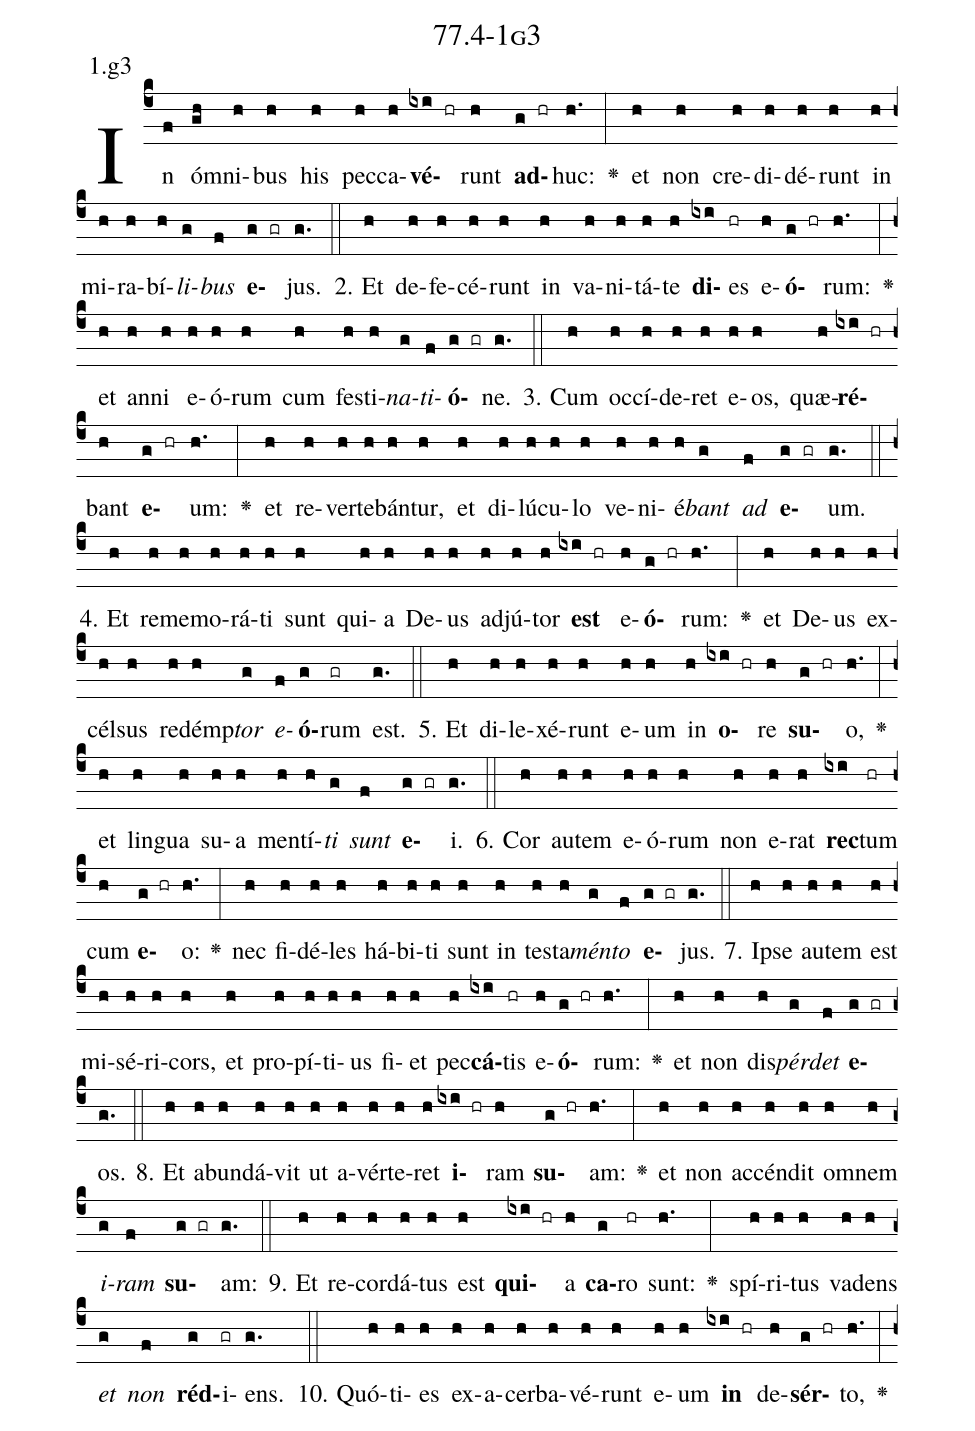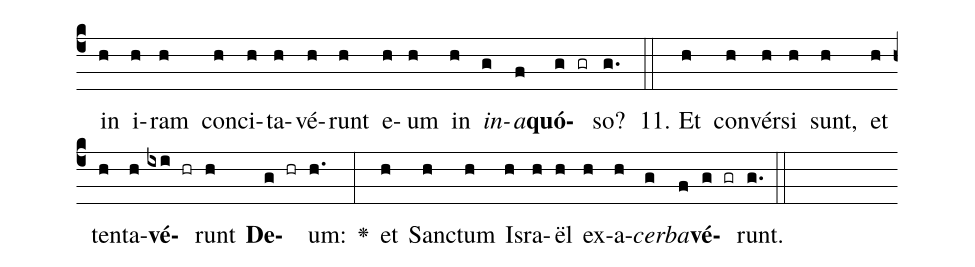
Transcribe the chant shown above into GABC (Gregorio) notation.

name: 77.4-1g3;
annotation: 1.g3;
%%
(c4)In(f) óm(gh)ni(h)bus(h) his(h) pec(h)ca(h)<b>vé</b>(ixi hr)runt(h) <b>ad</b>(g hr)huc:(h.) <v>\greheightstar</v>(:) et(h) non(h) cre(h)di(h)dé(h)runt(h) in(h) mi(h)ra(h)bí(h)<i>li</i>(g)<i>bus</i>(f) <b>e</b>(g gr)jus.(g.) (::)
2. Et(h) de(h)fe(h)cé(h)runt(h) in(h) va(h)ni(h)tá(h)te(h) <b>di</b>(ixi)es(hr) e(h)<b>ó</b>(g hr)rum:(h.) <v>\greheightstar</v>(:) et(h) an(h)ni(h) e(h)ó(h)rum(h) cum(h) fes(h)ti(h)<i>na</i>(g)<i>ti</i>(f)<b>ó</b>(g gr)ne.(g.) (::)
3. Cum(h) oc(h)cí(h)de(h)ret(h) e(h)os,(h) quæ(h)<b>ré</b>(ixi hr)bant(h) <b>e</b>(g hr)um:(h.) <v>\greheightstar</v>(:) et(h) re(h)ver(h)te(h)bán(h)tur,(h) et(h) di(h)lú(h)cu(h)lo(h) ve(h)ni(h)é(h)<i>bant</i>(g) <i>ad</i>(f) <b>e</b>(g gr)um.(g.) (::)
4. Et(h) re(h)me(h)mo(h)rá(h)ti(h) sunt(h) qui(h)a(h) De(h)us(h) ad(h)jú(h)tor(h) <b>est</b>(ixi hr) e(h)<b>ó</b>(g hr)rum:(h.) <v>\greheightstar</v>(:) et(h) De(h)us(h) ex(h)cél(h)sus(h) red(h)émp(h)<i>tor</i>(g) <i>e</i>(f)<b>ó</b>(g)rum(gr) est.(g.) (::)
5. Et(h) di(h)le(h)xé(h)runt(h) e(h)um(h) in(h) <b>o</b>(ixi hr)re(h) <b>su</b>(g hr)o,(h.) <v>\greheightstar</v>(:) et(h) lin(h)gua(h) su(h)a(h) men(h)tí(h)<i>ti</i>(g) <i>sunt</i>(f) <b>e</b>(g gr)i.(g.) (::)
6. Cor(h) au(h)tem(h) e(h)ó(h)rum(h) non(h) e(h)rat(h) <b>rec</b>(ixi)tum(hr) cum(h) <b>e</b>(g hr)o:(h.) <v>\greheightstar</v>(:) nec(h) fi(h)dé(h)les(h) há(h)bi(h)ti(h) sunt(h) in(h) tes(h)ta(h)<i>mén</i>(g)<i>to</i>(f) <b>e</b>(g gr)jus.(g.) (::)
7. Ip(h)se(h) au(h)tem(h) est(h) mi(h)sé(h)ri(h)cors,(h) et(h) pro(h)pí(h)ti(h)us(h) fi(h)et(h) pec(h)<b>cá</b>(ixi)tis(hr) e(h)<b>ó</b>(g hr)rum:(h.) <v>\greheightstar</v>(:) et(h) non(h) dis(h)<i>pér</i>(g)<i>det</i>(f) <b>e</b>(g gr)os.(g.) (::)
8. Et(h) ab(h)un(h)dá(h)vit(h) ut(h) a(h)vér(h)te(h)ret(h) <b>i</b>(ixi hr)ram(h) <b>su</b>(g hr)am:(h.) <v>\greheightstar</v>(:) et(h) non(h) ac(h)cén(h)dit(h) om(h)nem(h) <i>i</i>(g)<i>ram</i>(f) <b>su</b>(g gr)am:(g.) (::)
9. Et(h) re(h)cor(h)dá(h)tus(h) est(h) <b>qui</b>(ixi hr)a(h) <b>ca</b>(g)ro(hr) sunt:(h.) <v>\greheightstar</v>(:) spí(h)ri(h)tus(h) va(h)dens(h) <i>et</i>(g) <i>non</i>(f) <b>réd</b>(g)i(gr)ens.(g.) (::)
10. Quó(h)ti(h)es(h) ex(h)a(h)cer(h)ba(h)vé(h)runt(h) e(h)um(h) <b>in</b>(ixi hr) de(h)<b>sér</b>(g hr)to,(h.) <v>\greheightstar</v>(:) in(h) i(h)ram(h) con(h)ci(h)ta(h)vé(h)runt(h) e(h)um(h) in(h) <i>in</i>(g)<i>a</i>(f)<b>quó</b>(g gr)so?(g.) (::)
11. Et(h) con(h)vér(h)si(h) sunt,(h) et(h) ten(h)ta(h)<b>vé</b>(ixi hr)runt(h) <b>De</b>(g hr)um:(h.) <v>\greheightstar</v>(:) et(h) Sanc(h)tum(h) Is(h)ra(h)ël(h) ex(h)a(h)<i>cer</i>(g)<i>ba</i>(f)<b>vé</b>(g gr)runt.(g.) (::)
